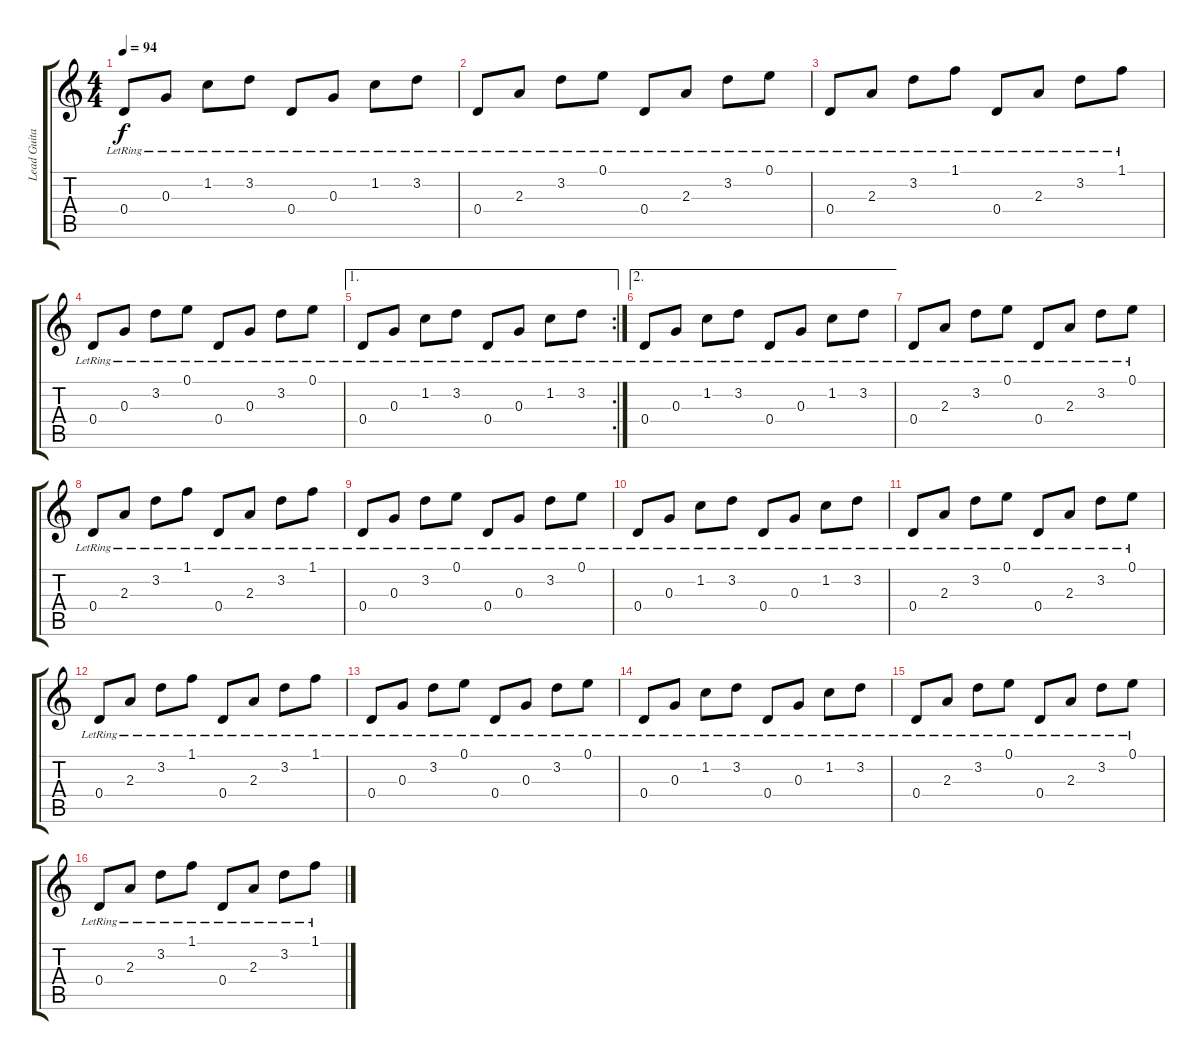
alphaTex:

\track ("Lead Guitar" "Lead Guita") {instrument acousticguitarsteel}
\staff {score tabs}
\tuning (E4 B3 G3 D3 A2 E2) {hide}
\ts (4 4)
\tempo 94
\clef g2
\ks c
0.4{lr}.8{dy f} 0.3{lr}.8 1.2{lr}.8 3.2{lr}.8 0.4{lr}.8 0.3{lr}.8 1.2{lr}.8 3.2{lr}.8 |
0.4{lr}.8 2.3{lr}.8 3.2{lr}.8 0.1{lr}.8 0.4{lr}.8 2.3{lr}.8 3.2{lr}.8 0.1{lr}.8 |
0.4{lr}.8 2.3{lr}.8 3.2{lr}.8 1.1{lr}.8 0.4{lr}.8 2.3{lr}.8 3.2{lr}.8 1.1{lr}.8 |
0.4{lr}.8 0.3{lr}.8 3.2{lr}.8 0.1{lr}.8 0.4{lr}.8 0.3{lr}.8 3.2{lr}.8 0.1{lr}.8 |
\ae 1
\rc 2
0.4{lr}.8 0.3{lr}.8 1.2{lr}.8 3.2{lr}.8 0.4{lr}.8 0.3{lr}.8 1.2{lr}.8 3.2{lr}.8 |
\ae 2
0.4{lr}.8 0.3{lr}.8 1.2{lr}.8 3.2{lr}.8 0.4{lr}.8 0.3{lr}.8 1.2{lr}.8 3.2{lr}.8 |
0.4{lr}.8{volume 9 balance 0} 2.3{lr}.8 3.2{lr}.8 0.1{lr}.8 0.4{lr}.8 2.3{lr}.8 3.2{lr}.8 0.1{lr}.8 |
0.4{lr}.8 2.3{lr}.8 3.2{lr}.8 1.1{lr}.8 0.4{lr}.8 2.3{lr}.8 3.2{lr}.8 1.1{lr}.8 |
0.4{lr}.8 0.3{lr}.8 3.2{lr}.8 0.1{lr}.8 0.4{lr}.8 0.3{lr}.8 3.2{lr}.8 0.1{lr}.8 |
0.4{lr}.8 0.3{lr}.8 1.2{lr}.8 3.2{lr}.8 0.4{lr}.8 0.3{lr}.8 1.2{lr}.8 3.2{lr}.8 |
0.4{lr}.8 2.3{lr}.8 3.2{lr}.8 0.1{lr}.8 0.4{lr}.8 2.3{lr}.8 3.2{lr}.8 0.1{lr}.8 |
0.4{lr}.8 2.3{lr}.8 3.2{lr}.8 1.1{lr}.8 0.4{lr}.8 2.3{lr}.8 3.2{lr}.8 1.1{lr}.8 |
0.4{lr}.8 0.3{lr}.8 3.2{lr}.8 0.1{lr}.8 0.4{lr}.8 0.3{lr}.8 3.2{lr}.8 0.1{lr}.8 |
0.4{lr}.8 0.3{lr}.8 1.2{lr}.8 3.2{lr}.8 0.4{lr}.8 0.3{lr}.8 1.2{lr}.8 3.2{lr}.8 |
0.4{lr}.8 2.3{lr}.8 3.2{lr}.8 0.1{lr}.8 0.4{lr}.8 2.3{lr}.8 3.2{lr}.8 0.1{lr}.8 |
0.4{lr}.8 2.3{lr}.8 3.2{lr}.8 1.1{lr}.8 0.4{lr}.8 2.3{lr}.8 3.2{lr}.8 1.1{lr}.8
